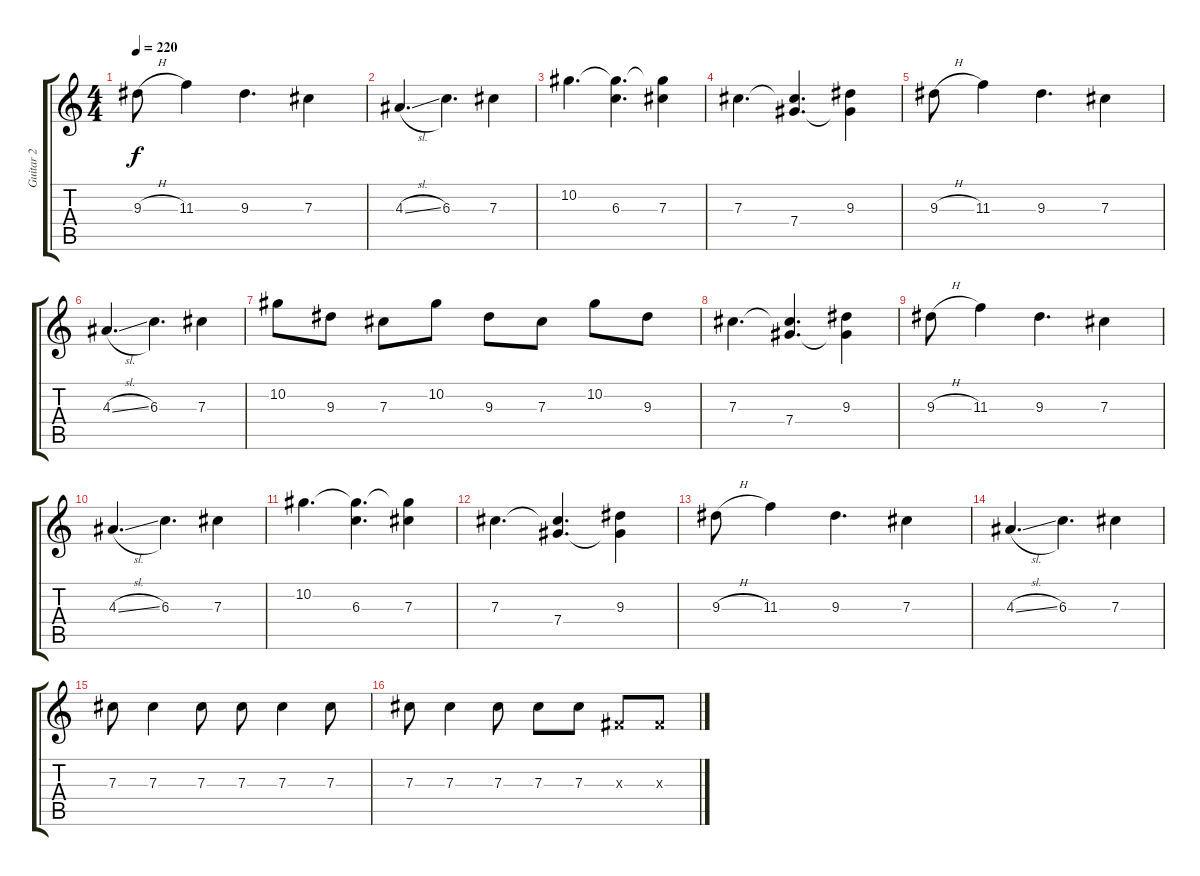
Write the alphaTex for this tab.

\track ("Guitar 2" "Guitar 2") {instrument distortionguitar}
\staff {score tabs}
\tuning (Eb4 Bb3 Gb3 Db3 Ab2 Db2) {hide}
\ts (4 4)
\tempo 220
\clef g2
\ks c
9.3{h}.8{dy f} 11.3.4 9.3.4{d} 7.3.4 |
4.3{sl}.4{d} 6.3.4{d} 7.3.4 |
10.2.4{d} (10.2{t} 6.3).4{d} (10.2{t} 7.3).4 |
7.3.4{d} (7.3{t} 7.4).4{d} (9.3 7.4{t}).4 |
9.3{h}.8 11.3.4 9.3.4{d} 7.3.4 |
4.3{sl}.4{d} 6.3.4{d} 7.3.4 |
10.2.8 9.3.8 7.3.8 10.2.8 9.3.8 7.3.8 10.2.8 9.3.8 |
7.3.4{d} (7.3{t} 7.4).4{d} (9.3 7.4{t}).4 |
9.3{h}.8 11.3.4 9.3.4{d} 7.3.4 |
4.3{sl}.4{d} 6.3.4{d} 7.3.4 |
10.2.4{d} (10.2{t} 6.3).4{d} (10.2{t} 7.3).4 |
7.3.4{d} (7.3{t} 7.4).4{d} (9.3 7.4{t}).4 |
9.3{h}.8 11.3.4 9.3.4{d} 7.3.4 |
4.3{sl}.4{d} 6.3.4{d} 7.3.4 |
7.3.8 7.3.4 7.3.8 7.3.8 7.3.4 7.3.8 |
7.3.8 7.3.4 7.3.8 7.3.8 7.3.8 0.3{x}.8 0.3{x}.8
